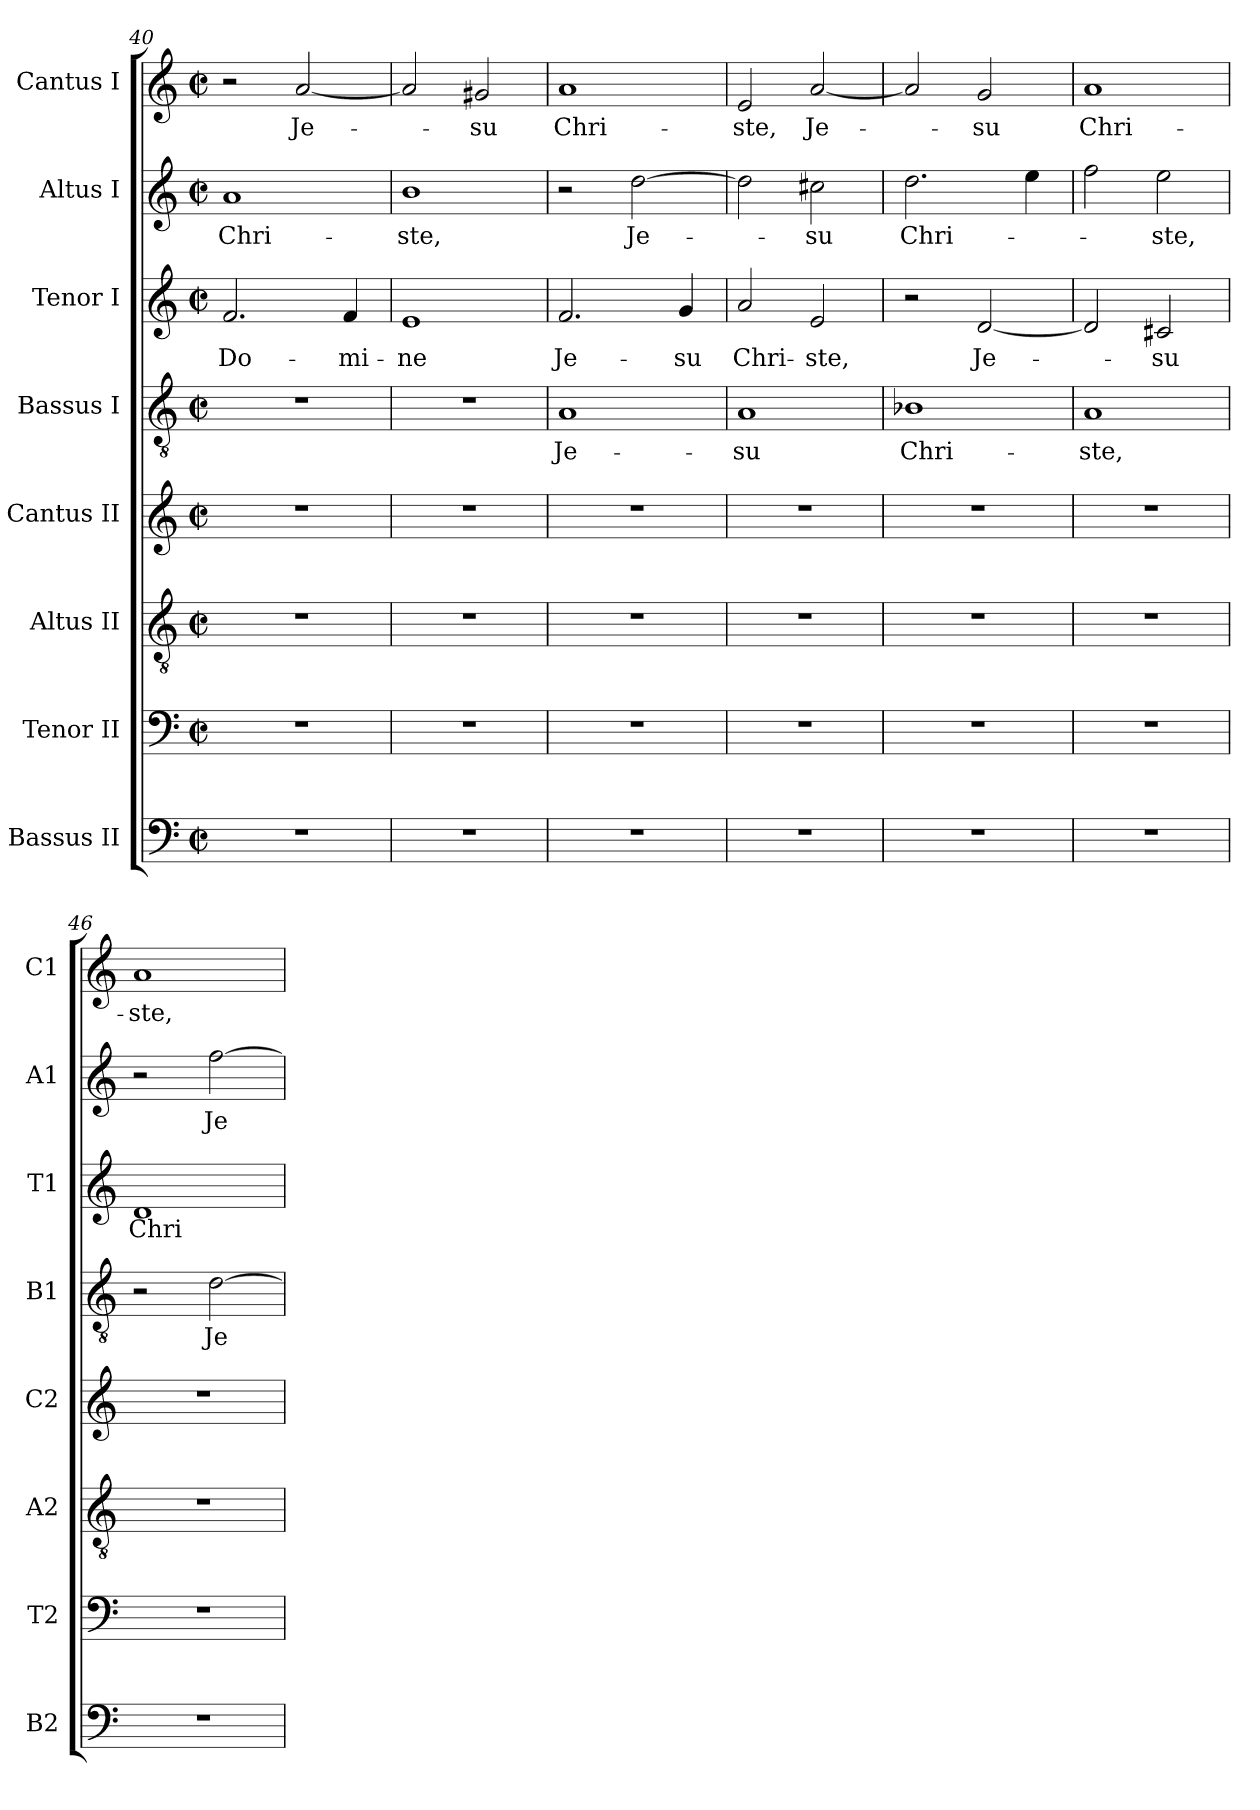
**kern	**kern	**kern	**kern	**kern	**text	**kern	**text	**kern	**text	**kern	**text
*part8	*part7	*part6	*part5	*part4	*part4	*part3	*part3	*part2	*part2	*part1	*part1
*staff8	*staff7	*staff6	*staff5	*staff4	*staff4	*staff3	*staff3	*staff2	*staff2	*staff1	*staff1
*I"Bassus II	*I"Tenor II	*I"Altus II	*I"Cantus II	*I"Bassus I	*	*I"Tenor I	*	*I"Altus I	*	*I"Cantus I	*
*I'B2	*I'T2	*I'A2	*I'C2	*I'B1	*	*I'T1	*	*I'A1	*	*I'C1	*
!!LO:PB:g=z
*clefF4	*clefF4	*clefGv2	*clefG2	*clefGv2	*	*clefG2	*	*clefG2	*	*clefG2	*
*k[]	*k[]	*k[]	*k[]	*k[]	*	*k[]	*	*k[]	*	*k[]	*
*C:	*C:	*C:	*C:	*C:	*	*C:	*	*C:	*	*C:	*
*M2/2	*M2/2	*M2/2	*M2/2	*M2/2	*	*M2/2	*	*M2/2	*	*M2/2	*
*met(c|)	*met(c|)	*met(c|)	*met(c|)	*met(c|)	*	*met(c|)	*	*met(c|)	*	*met(c|)	*
=40	=40	=40	=40	=40	=40	=40	=40	=40	=40	=40	=40
!	!	!	!	!	!	!	!LO:LY:b	!	!	!	!
!	!	!	!	!	!	!	!	!	!LO:LY:b	!	!
1r	1r	1r	1r	1r	.	2.f/	Do-	1a	Chri-	2r	.
!	!	!	!	!	!	!	!	!	!	!	!LO:LY:b
.	.	.	.	.	.	.	.	.	.	[2a/	Je-
!	!	!	!	!	!	!	!LO:LY:b	!	!	!	!
.	.	.	.	.	.	4f/	-mi-	.	.	.	.
=41	=41	=41	=41	=41	=41	=41	=41	=41	=41	=41	=41
!	!	!	!	!	!	!	!LO:LY:b	!	!	!	!
!	!	!	!	!	!	!	!	!	!LO:LY:b	!	!
1r	1r	1r	1r	1r	.	1e	-ne	1b	-ste,	2a/]	.
!	!	!	!	!	!	!	!	!	!	!	!LO:LY:b
.	.	.	.	.	.	.	.	.	.	2g#X/	-su
=42	=42	=42	=42	=42	=42	=42	=42	=42	=42	=42	=42
!	!	!	!	!	!LO:LY:b	!	!	!	!	!	!
!	!	!	!	!	!	!	!LO:LY:b	!	!	!	!
!	!	!	!	!	!	!	!	!	!	!	!LO:LY:b
1r	1r	1r	1r	1A	Je-	2.f/	Je-	2r	.	1a	Chri-
!	!	!	!	!	!	!	!	!	!LO:LY:b	!	!
.	.	.	.	.	.	.	.	[2dd\	Je-	.	.
!	!	!	!	!	!	!	!LO:LY:b	!	!	!	!
.	.	.	.	.	.	4g/	-su	.	.	.	.
=43	=43	=43	=43	=43	=43	=43	=43	=43	=43	=43	=43
!	!	!	!	!	!LO:LY:b	!	!	!	!	!	!
!	!	!	!	!	!	!	!LO:LY:b	!	!	!	!
!	!	!	!	!	!	!	!	!	!	!	!LO:LY:b
1r	1r	1r	1r	1A	-su	2a/	Chri-	2dd\]	.	2e/	-ste,
!	!	!	!	!	!	!	!LO:LY:b	!	!	!	!
!	!	!	!	!	!	!	!	!	!LO:LY:b	!	!
!	!	!	!	!	!	!	!	!	!	!	!LO:LY:b
.	.	.	.	.	.	2e/	-ste,	2cc#X\	-su	[2a/	Je-
=44	=44	=44	=44	=44	=44	=44	=44	=44	=44	=44	=44
!	!	!	!	!	!LO:LY:b	!	!	!	!	!	!
!	!	!	!	!	!	!	!	!	!LO:LY:b	!	!
1r	1r	1r	1r	1B-X	Chri-	2r	.	2.dd\	Chri-	2a/]	.
!	!	!	!	!	!	!	!LO:LY:b	!	!	!	!
!	!	!	!	!	!	!	!	!	!	!	!LO:LY:b
.	.	.	.	.	.	[2d/	Je-	.	.	2g/	-su
.	.	.	.	.	.	.	.	4ee\	.	.	.
=45	=45	=45	=45	=45	=45	=45	=45	=45	=45	=45	=45
!	!	!	!	!	!LO:LY:b	!	!	!	!	!	!
!	!	!	!	!	!	!	!	!	!	!	!LO:LY:b
1r	1r	1r	1r	1A	-ste,	2d/]	.	2ff\	.	1a	Chri-
!	!	!	!	!	!	!	!LO:LY:b	!	!	!	!
!	!	!	!	!	!	!	!	!	!LO:LY:b	!	!
.	.	.	.	.	.	2c#X/	-su	2ee\	-ste,	.	.
=46	=46	=46	=46	=46	=46	=46	=46	=46	=46	=46	=46
!	!	!	!	!	!	!	!LO:LY:b	!	!	!	!
!	!	!	!	!	!	!	!	!	!	!	!LO:LY:b
1r	1r	1r	1r	2r	.	1d	Chri-	2r	.	1a	-ste,
!	!	!	!	!	!LO:LY:b	!	!	!	!	!	!
!	!	!	!	!	!	!	!	!	!LO:LY:b	!	!
.	.	.	.	[2d\	Je-	.	.	[2ff\	Je-	.	.
=	=	=	=	=	=	=	=	=	=	=	=
*-	*-	*-	*-	*-	*-	*-	*-	*-	*-	*-	*-
